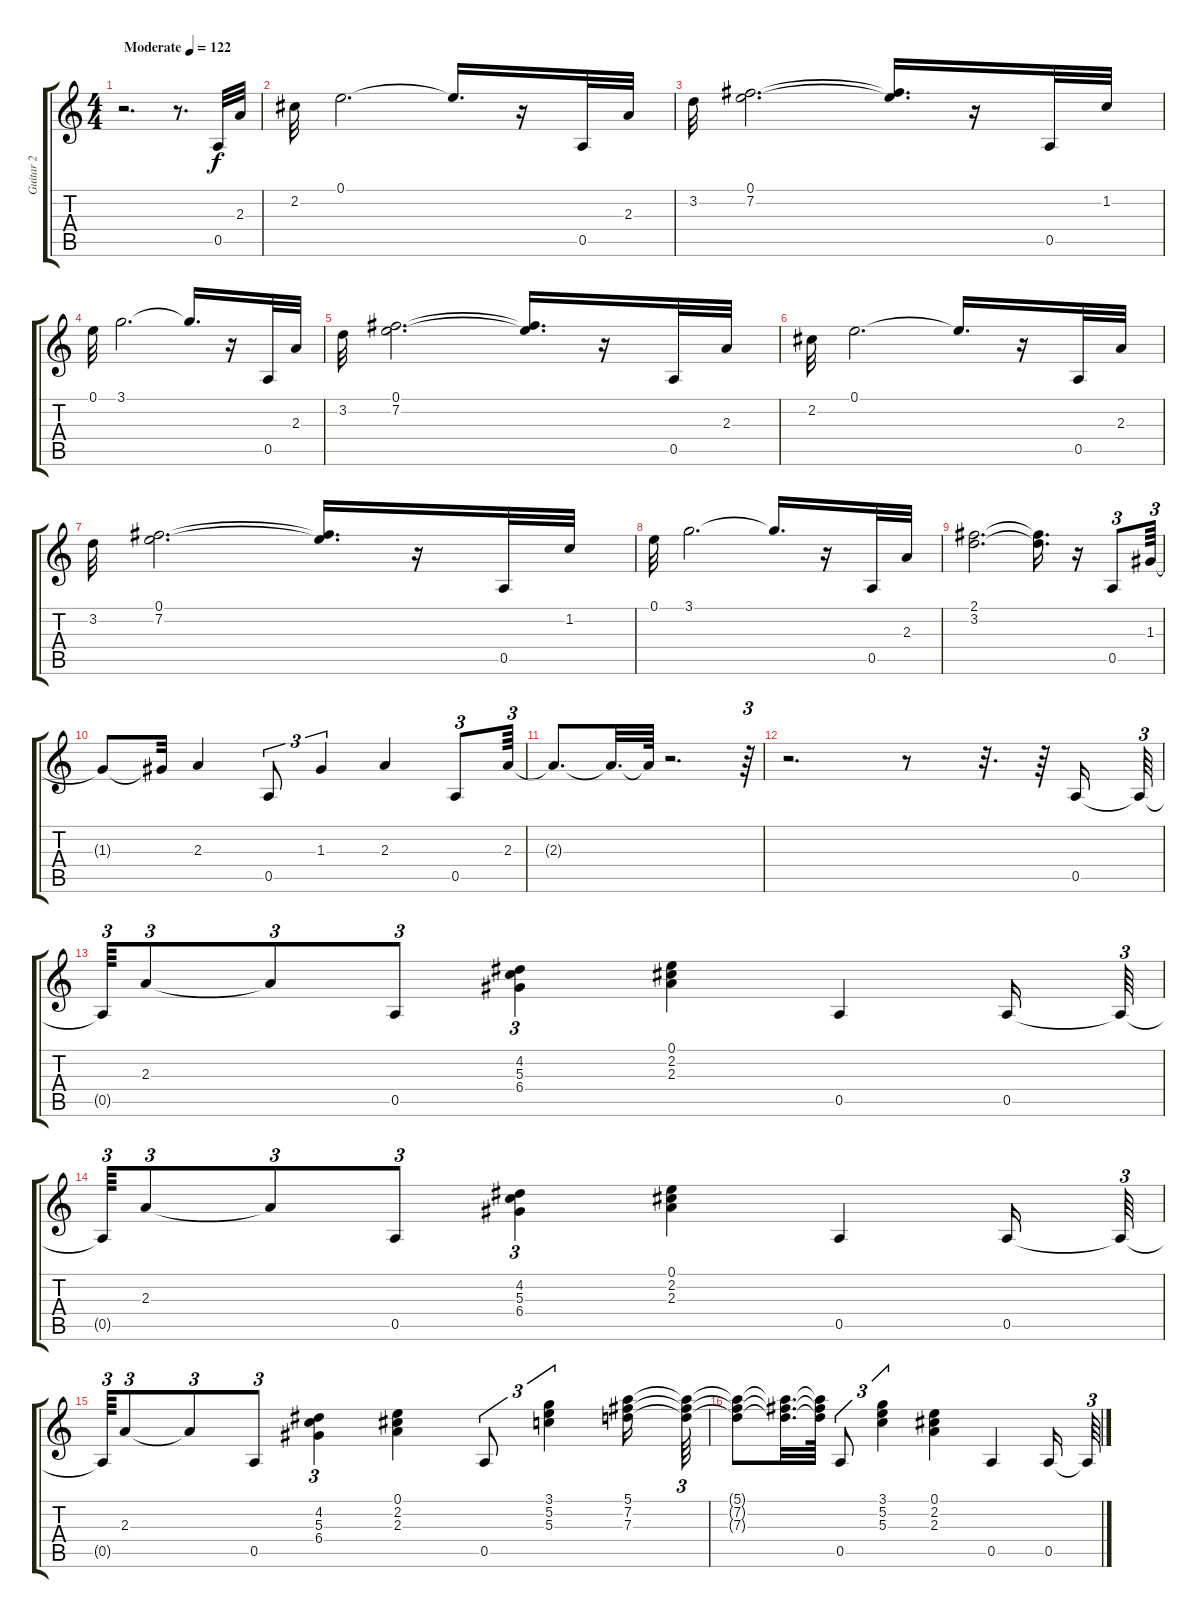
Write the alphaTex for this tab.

\track ("Guitar 2" "Guitar 2") {instrument electricguitarclean}
\staff {score tabs}
\tuning (E4 B3 G3 D3 A2 E2) {hide}
\ts (4 4)
\tempo (122 "Moderate")
\clef g2
\ks c
r.2{d dy f instrument electricguitarclean} r.8{d} 0.5.32 2.3.32 |
2.2.32 0.1.2{d} 0.1{t}.16{d} r.16 0.5.32 2.3.32 |
3.2.32 (0.1 7.2).2{d} (0.1{t} 7.2{t}).16{d} r.16 0.5.32 1.2.32 |
0.1.32 3.1.2{d} 3.1{t}.16{d} r.16 0.5.32 2.3.32 |
3.2.32 (0.1 7.2).2{d} (0.1{t} 7.2{t}).16{d} r.16 0.5.32 2.3.32 |
2.2.32 0.1.2{d} 0.1{t}.16{d} r.16 0.5.32 2.3.32 |
3.2.32 (0.1 7.2).2{d} (0.1{t} 7.2{t}).16{d} r.16 0.5.32 1.2.32 |
0.1.32 3.1.2{d} 3.1{t}.16{d} r.16 0.5.32 2.3.32 |
(2.1 3.2).2{d} (2.1{t} 3.2{t}).16{d} r.16 0.5.8{tu (3 2)} 1.3.64{tu (3 2)} |
1.3{t}.8 1.3{t}.32 2.3.4 0.5.8{tu (3 2)} 1.3.4{tu (3 2)} 2.3.4 0.5.8{tu (3 2)} 2.3.64{tu (3 2)} |
2.3{t}.8{d} 2.3{t}.32{d} 2.3{t}.64 r.2{d} r.64{tu (3 2)} |
r.2{d} r.8 r.32{d} r.64 0.5.16 0.5{t}.64{tu (3 2)} |
0.5{t}.64{tu (3 2)} 2.3.8{tu (3 2)} 2.3{t}.8{tu (3 2)} 0.5.8{tu (3 2)} (4.2 5.3 6.4).4{tu (3 2)} (0.1 2.2 2.3).4 0.5.4 0.5.16 0.5{t}.64{tu (3 2)} |
0.5{t}.64{tu (3 2)} 2.3.8{tu (3 2)} 2.3{t}.8{tu (3 2)} 0.5.8{tu (3 2)} (4.2 5.3 6.4).4{tu (3 2)} (0.1 2.2 2.3).4 0.5.4 0.5.16 0.5{t}.64{tu (3 2)} |
0.5{t}.64{tu (3 2)} 2.3.8{tu (3 2)} 2.3{t}.8{tu (3 2)} 0.5.8{tu (3 2)} (4.2 5.3 6.4).4{tu (3 2)} (0.1 2.2 2.3).4 0.5.8{tu (3 2)} (3.1 5.2 5.3).4{tu (3 2)} (5.1 7.2 7.3).16 (5.1{t} 7.2{t} 7.3{t}).64{tu (3 2)} |
(5.1{t} 7.2{t} 7.3{t}).8 (5.1{t} 7.2{t} 7.3{t}).32{d} (5.1{t} 7.2{t} 7.3{t}).64 0.5.8{tu (3 2)} (3.1 5.2 5.3).4{tu (3 2)} (0.1 2.2 2.3).4 0.5.4 0.5.16 0.5{t}.64{tu (3 2)}
